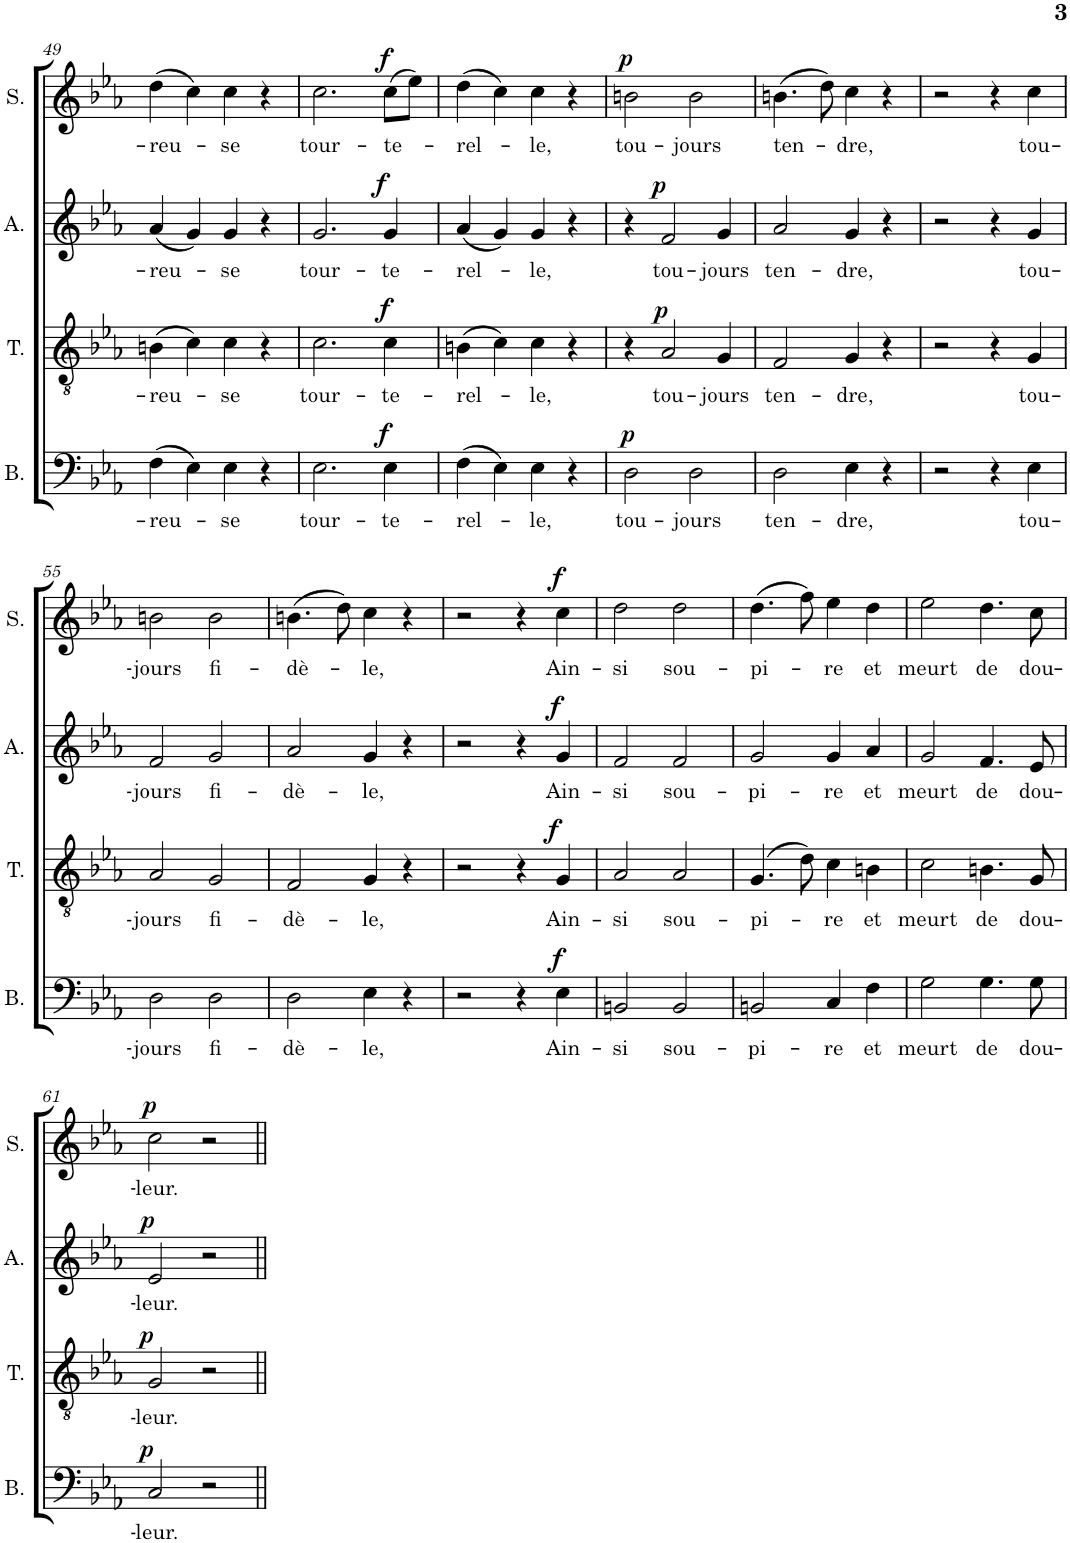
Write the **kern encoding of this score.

**kern	**text	**dynam	**kern	**text	**dynam	**kern	**text	**dynam	**kern	**text	**dynam
*part4	*part4	*part4	*part3	*part3	*part3	*part2	*part2	*part2	*part1	*part1	*part1
*staff4	*staff4	*staff4	*staff3	*staff3	*staff3	*staff2	*staff2	*staff2	*staff1	*staff1	*staff1
*I"Bass	*	*	*I"Tenor	*	*	*I"Alto	*	*	*I"Soprano	*	*
*I'B.	*	*	*I'T.	*	*	*I'A.	*	*	*I'S.	*	*
!!LO:PB:g=z
*clefF4	*	*	*clefGv2	*	*	*clefG2	*	*	*clefG2	*	*
*k[b-e-a-]	*	*	*k[b-e-a-]	*	*	*k[b-e-a-]	*	*	*k[b-e-a-]	*	*
*M2/2	*	*	*M2/2	*	*	*M2/2	*	*	*M2/2	*	*
*met(c|)	*	*	*met(c|)	*	*	*met(c|)	*	*	*met(c|)	*	*
=49	=49	=49	=49	=49	=49	=49	=49	=49	=49	=49	=49
!	!LO:LY:b	!	!	!LO:LY:b	!	!	!LO:LY:b	!	!	!LO:LY:b	!
(4F\	-reu-	.	(4Bn\	-reu-	.	(4a-/	-reu-	.	(4dd\	-reu-	.
4E-\)	.	.	4c\)	.	.	4g/)	.	.	4cc\)	.	.
!	!LO:LY:b	!	!	!LO:LY:b	!	!	!LO:LY:b	!	!	!LO:LY:b	!
4E-\	-se	.	4c\	-se	.	4g/	-se	.	4cc\	-se	.
4r	.	.	4r	.	.	4r	.	.	4r	.	.
=50	=50	=50	=50	=50	=50	=50	=50	=50	=50	=50	=50
!	!LO:LY:b	!	!	!LO:LY:b	!	!	!LO:LY:b	!	!	!LO:LY:b	!
2.E-\	tour-	.	2.c\	tour-	.	2.g/	tour-	.	2.cc\	tour-	.
!	!LO:LY:b	!LO:DY:a	!	!LO:LY:b	!LO:DY:a	!	!LO:LY:b	!LO:DY:a	!	!LO:LY:b	!LO:DY:a
4E-\	-te-	f	4c\	-te-	f	4g/	-te-	f	(8cc\L	-te-	f
.	.	.	.	.	.	.	.	.	8ee-\J)	.	.
=51	=51	=51	=51	=51	=51	=51	=51	=51	=51	=51	=51
!	!LO:LY:b	!	!	!LO:LY:b	!	!	!LO:LY:b	!	!	!LO:LY:b	!
(4F\	-rel-	.	(4Bn\	-rel-	.	(4a-/	-rel-	.	(4dd\	-rel-	.
4E-\)	.	.	4c\)	.	.	4g/)	.	.	4cc\)	.	.
!	!LO:LY:b	!	!	!LO:LY:b	!	!	!LO:LY:b	!	!	!LO:LY:b	!
4E-\	-le,	.	4c\	-le,	.	4g/	-le,	.	4cc\	-le,	.
4r	.	.	4r	.	.	4r	.	.	4r	.	.
=52	=52	=52	=52	=52	=52	=52	=52	=52	=52	=52	=52
!	!LO:LY:b	!LO:DY:a	!	!	!	!	!	!	!	!LO:LY:b	!LO:DY:a
2D\	tou-	p	4r	.	.	4r	.	.	2bn\	tou-	p
!	!	!	!	!LO:LY:b	!LO:DY:a	!	!LO:LY:b	!LO:DY:a	!	!	!
.	.	.	2A-/	tou-	p	2f/	tou-	p	.	.	.
!	!LO:LY:b	!	!	!	!	!	!	!	!	!LO:LY:b	!
2D\	-jours	.	.	.	.	.	.	.	2b\	-jours	.
!	!	!	!	!LO:LY:b	!	!	!LO:LY:b	!	!	!	!
.	.	.	4G/	-jours	.	4g/	-jours	.	.	.	.
=53	=53	=53	=53	=53	=53	=53	=53	=53	=53	=53	=53
!	!LO:LY:b	!	!	!LO:LY:b	!	!	!LO:LY:b	!	!	!LO:LY:b	!
2D\	ten-	.	2F/	ten-	.	2a-/	ten-	.	(4.bn\	ten-	.
.	.	.	.	.	.	.	.	.	8dd\)	.	.
!	!LO:LY:b	!	!	!LO:LY:b	!	!	!LO:LY:b	!	!	!LO:LY:b	!
4E-\	-dre,	.	4G/	-dre,	.	4g/	-dre,	.	4cc\	-dre,	.
4r	.	.	4r	.	.	4r	.	.	4r	.	.
=54	=54	=54	=54	=54	=54	=54	=54	=54	=54	=54	=54
2r	.	.	2r	.	.	2r	.	.	2r	.	.
4r	.	.	4r	.	.	4r	.	.	4r	.	.
!	!LO:LY:b	!	!	!LO:LY:b	!	!	!LO:LY:b	!	!	!LO:LY:b	!
4E-\	tou-	.	4G/	tou-	.	4g/	tou-	.	4cc\	tou-	.
!!LO:LB:g=z
=55	=55	=55	=55	=55	=55	=55	=55	=55	=55	=55	=55
!	!LO:LY:b	!	!	!LO:LY:b	!	!	!LO:LY:b	!	!	!LO:LY:b	!
2D\	-jours	.	2A-/	-jours	.	2f/	-jours	.	2bn\	-jours	.
!	!LO:LY:b	!	!	!LO:LY:b	!	!	!LO:LY:b	!	!	!LO:LY:b	!
2D\	fi-	.	2G/	fi-	.	2g/	fi-	.	2b\	fi-	.
=56	=56	=56	=56	=56	=56	=56	=56	=56	=56	=56	=56
!	!LO:LY:b	!	!	!LO:LY:b	!	!	!LO:LY:b	!	!	!LO:LY:b	!
2D\	-dè-	.	2F/	-dè-	.	2a-/	-dè-	.	(4.bn\	-dè-	.
.	.	.	.	.	.	.	.	.	8dd\)	.	.
!	!LO:LY:b	!	!	!LO:LY:b	!	!	!LO:LY:b	!	!	!LO:LY:b	!
4E-\	-le,	.	4G/	-le,	.	4g/	-le,	.	4cc\	-le,	.
4r	.	.	4r	.	.	4r	.	.	4r	.	.
=57	=57	=57	=57	=57	=57	=57	=57	=57	=57	=57	=57
2r	.	.	2r	.	.	2r	.	.	2r	.	.
4r	.	.	4r	.	.	4r	.	.	4r	.	.
!	!LO:LY:b	!LO:DY:a	!	!LO:LY:b	!LO:DY:a	!	!LO:LY:b	!LO:DY:a	!	!LO:LY:b	!LO:DY:a
4E-\	Ain-	f	4G/	Ain-	f	4g/	Ain-	f	4cc\	Ain-	f
=58	=58	=58	=58	=58	=58	=58	=58	=58	=58	=58	=58
!	!LO:LY:b	!	!	!LO:LY:b	!	!	!LO:LY:b	!	!	!LO:LY:b	!
2BBn/	-si	.	2A-/	-si	.	2f/	-si	.	2dd\	-si	.
!	!LO:LY:b	!	!	!LO:LY:b	!	!	!LO:LY:b	!	!	!LO:LY:b	!
2BB/	sou-	.	2A-/	sou-	.	2f/	sou-	.	2dd\	sou-	.
=59	=59	=59	=59	=59	=59	=59	=59	=59	=59	=59	=59
!	!LO:LY:b	!	!	!LO:LY:b	!	!	!LO:LY:b	!	!	!LO:LY:b	!
2BBn/	-pi-	.	(4.G/	-pi-	.	2g/	-pi-	.	(4.dd\	-pi-	.
.	.	.	8d\)	.	.	.	.	.	8ff\)	.	.
!	!LO:LY:b	!	!	!LO:LY:b	!	!	!LO:LY:b	!	!	!LO:LY:b	!
4C/	-re	.	4c\	-re	.	4g/	-re	.	4ee-\	-re	.
!	!LO:LY:b	!	!	!LO:LY:b	!	!	!LO:LY:b	!	!	!LO:LY:b	!
4F\	et	.	4Bn\	et	.	4a-/	et	.	4dd\	et	.
=60	=60	=60	=60	=60	=60	=60	=60	=60	=60	=60	=60
!	!LO:LY:b	!	!	!LO:LY:b	!	!	!LO:LY:b	!	!	!LO:LY:b	!
2G\	meurt	.	2c\	meurt	.	2g/	meurt	.	2ee-\	meurt	.
!	!LO:LY:b	!	!	!LO:LY:b	!	!	!LO:LY:b	!	!	!LO:LY:b	!
4.G\	de	.	4.Bn\	de	.	4.f/	de	.	4.dd\	de	.
!	!LO:LY:b	!	!	!LO:LY:b	!	!	!LO:LY:b	!	!	!LO:LY:b	!
8G\	dou-	.	8G/	dou-	.	8e-/	dou-	.	8cc\	dou-	.
!!LO:LB:g=z
=61	=61	=61	=61	=61	=61	=61	=61	=61	=61	=61	=61
!	!LO:LY:b	!LO:DY:a	!	!LO:LY:b	!LO:DY:a	!	!LO:LY:b	!LO:DY:a	!	!LO:LY:b	!LO:DY:a
2C/	-leur.	p	2G/	-leur.	p	2e-/	-leur.	p	2cc\	-leur.	p
2r	.	.	2r	.	.	2r	.	.	2r	.	.
=||	=||	=||	=||	=||	=||	=||	=||	=||	=||	=||	=||
*-	*-	*-	*-	*-	*-	*-	*-	*-	*-	*-	*-
